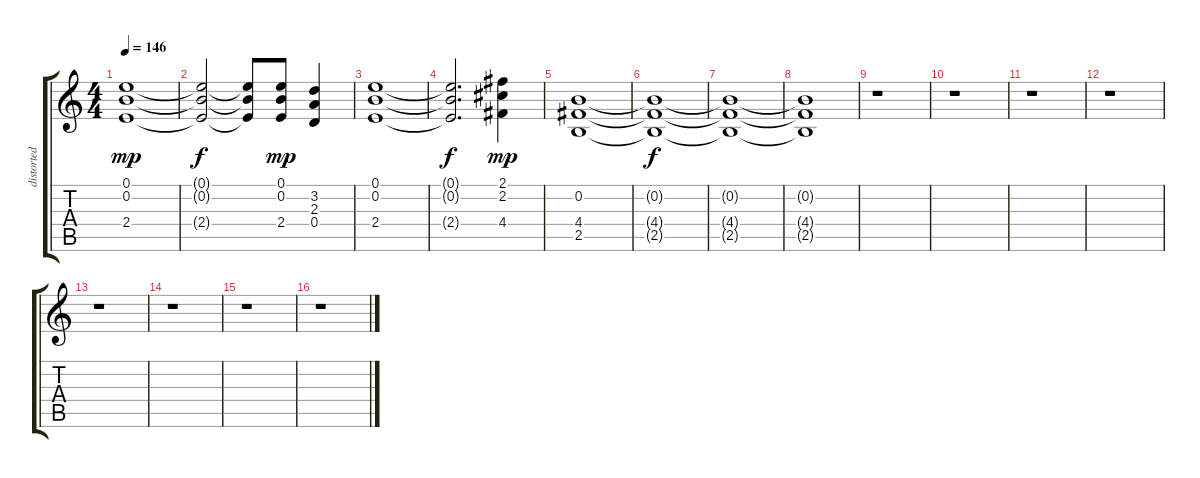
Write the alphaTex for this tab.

\track ("distorted guitar" "distorted ") {instrument distortionguitar}
\staff {score tabs}
\tuning (E4 B3 G3 D3 A2 E2) {hide}
\ts (4 4)
\tempo 146
\clef g2
\ks c
(0.1 0.2 2.4).1{dy mp} |
(0.1{t} 0.2{t} 2.4{t}).2{dy f} (0.1{t} 0.2{t} 2.4{t}).8 (0.1 0.2 2.4).8{dy mp} (3.2 2.3 0.4).4 |
(0.1 0.2 2.4).1 |
(0.1{t} 0.2{t} 2.4{t}).2{d dy f} (2.1 2.2 4.4).4{dy mp} |
(0.2 4.4 2.5).1 |
(0.2{t} 4.4{t} 2.5{t}).1{dy f} |
(0.2{t} 4.4{t} 2.5{t}).1 |
(0.2{t} 4.4{t} 2.5{t}).1 |
r.1 |
r.1 |
r.1 |
r.1 |
r.1 |
r.1 |
r.1 |
r.1
